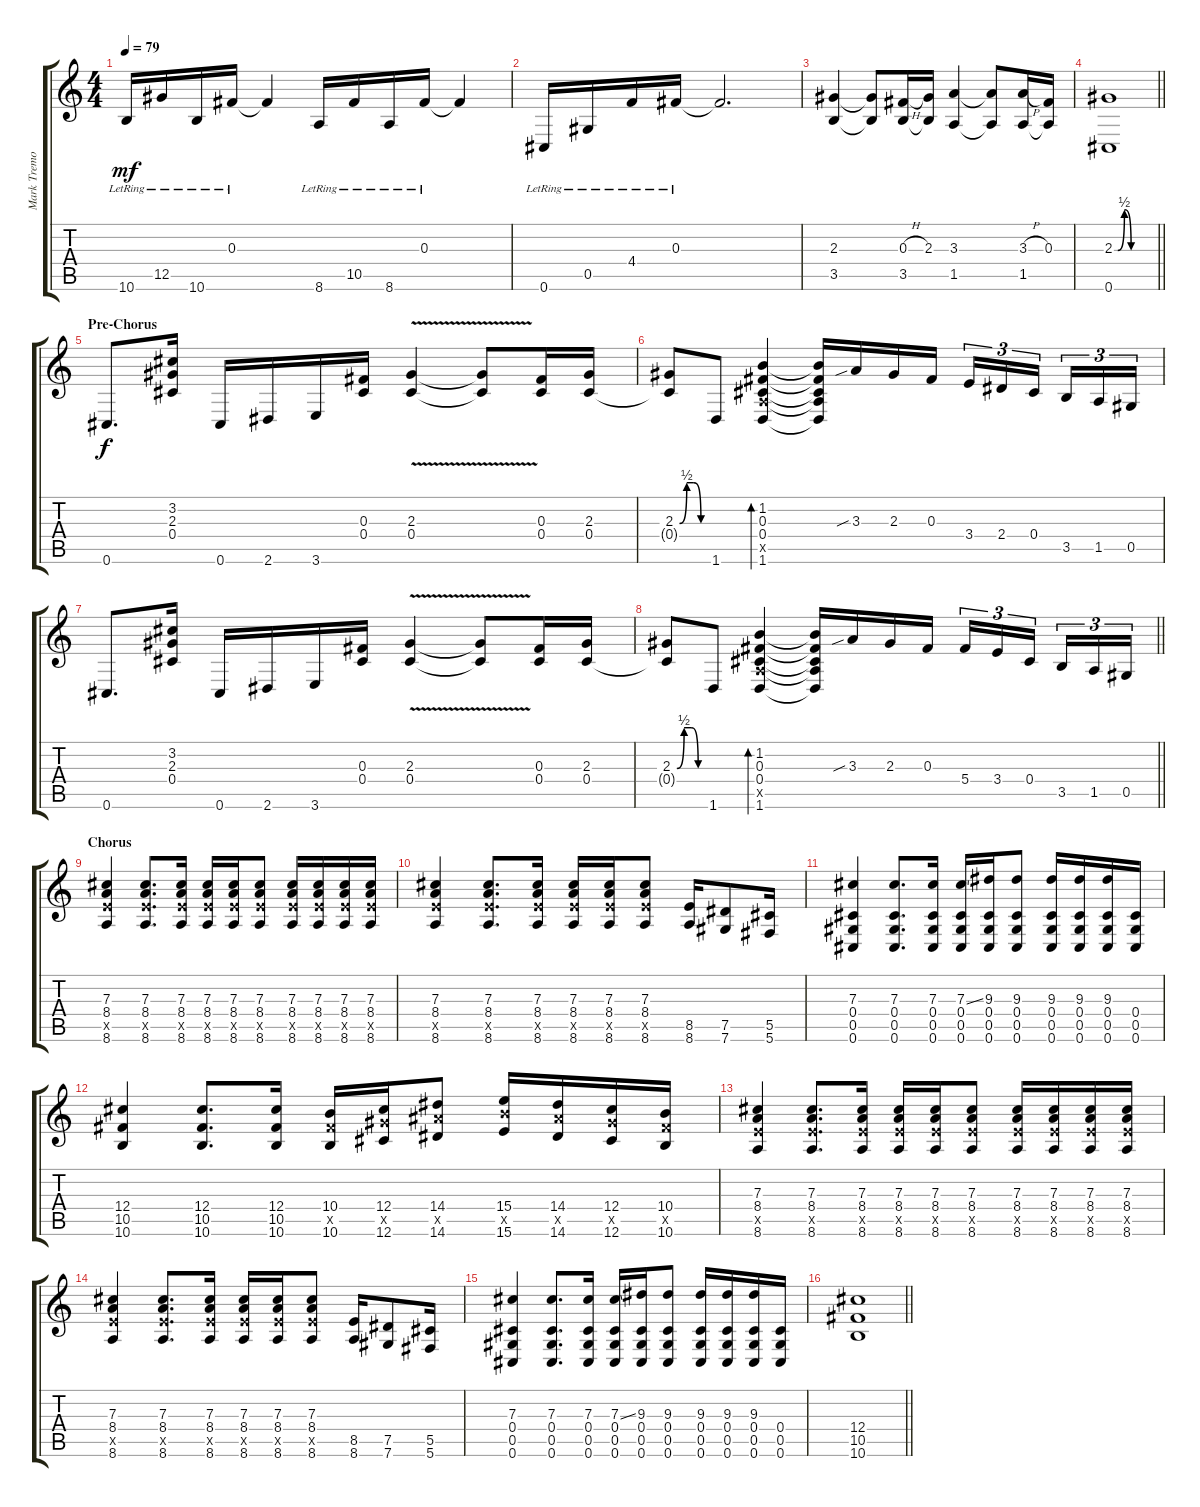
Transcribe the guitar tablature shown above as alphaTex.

\track ("Mark Tremonti" "Mark Tremo") {instrument electricguitarclean}
\staff {score tabs}
\tuning (Eb4 Bb3 Gb3 Db3 Ab2 Db2) {hide}
\ts (4 4)
\tempo 79
\clef g2
\ks c
10.6{lr}.16{dy mf} 12.5{lr}.16 10.6{lr}.16 0.3{lr}.16 0.3{t}.4 8.6{lr}.16 10.5{lr}.16 8.6{lr}.16 0.3{lr}.16 0.3{t}.4 |
0.6{lr}.16 0.5{lr}.16 4.4{lr}.16 0.3{lr}.16 0.3{t}.2{d} |
(2.3 3.5).4 (2.3{t} 3.5{t}).8 (0.3{h} 3.5).16 (2.3 3.5{t}).16 (3.3 1.5).4 (3.3{t} 1.5{t}).8 (3.3{h} 1.5).16 (0.3 1.5{t}).16 |
\barLineRight lightlight
(2.3{be (custom 0 0 5 0 15 2 25 0 60 0)} 0.6).1 |
\section ("" "Pre-Chorus")
0.6.8{d dy f instrument distortionguitar} (3.2 2.3 0.4).16 0.6.16 2.6.16 3.6.16 (0.3 0.4).16 (2.3{v} 0.4).4 (2.3{t} 0.4{t}).8 (0.3 0.4).16 (2.3 0.4).16 |
(2.3{be (custom 0 0 15 2 30 2 45 0 60 0)} 0.4{t}).8 1.6.8 (1.2 0.3 0.4 1.5{x} 1.6).4{bd 60} (1.2{t} 0.3{t} 0.4{t} 1.5{t} 1.6{t}).16 3.3{sib}.16 2.3.16 0.3.16 3.4.16{tu (3 2)} 2.4.16{tu (3 2)} 0.4.16{tu (3 2) beam splitsecondary} 3.5.16{tu (3 2)} 1.5.16{tu (3 2)} 0.5.16{tu (3 2)} |
0.6.8{d} (3.2 2.3 0.4).16 0.6.16 2.6.16 3.6.16 (0.3 0.4).16 (2.3{v} 0.4).4 (2.3{t} 0.4{t}).8 (0.3 0.4).16 (2.3 0.4).16 |
\barLineRight lightlight
(2.3{be (custom 0 0 15 2 30 2 45 0 60 0)} 0.4{t}).8 1.6.8 (1.2 0.3 0.4 1.5{x} 1.6).4{bd 60} (1.2{t} 0.3{t} 0.4{t} 1.5{t} 1.6{t}).16 3.3{sib}.16 2.3.16 0.3.16 5.4.16{tu (3 2)} 3.4.16{tu (3 2)} 0.4.16{tu (3 2) beam splitsecondary} 3.5.16{tu (3 2)} 1.5.16{tu (3 2)} 0.5.16{tu (3 2)} |
\section ("" "Chorus")
(7.3 8.4 8.5{x} 8.6).4 (7.3 8.4 8.5{x} 8.6).8{d} (7.3 8.4 8.5{x} 8.6).16 (7.3 8.4 8.5{x} 8.6).16 (7.3 8.4 8.5{x} 8.6).16 (7.3 8.4 8.5{x} 8.6).8 (7.3 8.4 8.5{x} 8.6).16 (7.3 8.4 8.5{x} 8.6).16 (7.3 8.4 8.5{x} 8.6).16 (7.3 8.4 8.5{x} 8.6).16 |
(7.3 8.4 8.5{x} 8.6).4 (7.3 8.4 8.5{x} 8.6).8{d} (7.3 8.4 8.5{x} 8.6).16 (7.3 8.4 8.5{x} 8.6).16 (7.3 8.4 8.5{x} 8.6).16 (7.3 8.4 8.5{x} 8.6).8 (8.5 8.6).16 (7.5 7.6).8 (5.5 5.6).16 |
(7.3 0.4 0.5 0.6).4 (7.3 0.4 0.5 0.6).8{d} (7.3 0.4 0.5 0.6).16 (7.3{ss} 0.4 0.5 0.6).16 (9.3 0.4 0.5 0.6).16 (9.3 0.4 0.5 0.6).8 (9.3 0.4 0.5 0.6).16 (9.3 0.4 0.5 0.6).16 (9.3 0.4 0.5 0.6).16 (0.4 0.5 0.6).16 |
(12.4 10.5 10.6).4 (12.4 10.5 10.6).8{d} (12.4 10.5 10.6).16 (10.4 10.5{x} 10.6).16 (12.4 12.5{x} 12.6).16 (14.4 14.5{x} 14.6).8 (15.4 15.5{x} 15.6).16 (14.4 14.5{x} 14.6).16 (12.4 12.5{x} 12.6).16 (10.4 10.5{x} 10.6).16 |
(7.3 8.4 8.5{x} 8.6).4 (7.3 8.4 8.5{x} 8.6).8{d} (7.3 8.4 8.5{x} 8.6).16 (7.3 8.4 8.5{x} 8.6).16 (7.3 8.4 8.5{x} 8.6).16 (7.3 8.4 8.5{x} 8.6).8 (7.3 8.4 8.5{x} 8.6).16 (7.3 8.4 8.5{x} 8.6).16 (7.3 8.4 8.5{x} 8.6).16 (7.3 8.4 8.5{x} 8.6).16 |
(7.3 8.4 8.5{x} 8.6).4 (7.3 8.4 8.5{x} 8.6).8{d} (7.3 8.4 8.5{x} 8.6).16 (7.3 8.4 8.5{x} 8.6).16 (7.3 8.4 8.5{x} 8.6).16 (7.3 8.4 8.5{x} 8.6).8 (8.5 8.6).16 (7.5 7.6).8 (5.5 5.6).16 |
(7.3 0.4 0.5 0.6).4 (7.3 0.4 0.5 0.6).8{d} (7.3 0.4 0.5 0.6).16 (7.3{ss} 0.4 0.5 0.6).16 (9.3 0.4 0.5 0.6).16 (9.3 0.4 0.5 0.6).8 (9.3 0.4 0.5 0.6).16 (9.3 0.4 0.5 0.6).16 (9.3 0.4 0.5 0.6).16 (0.4 0.5 0.6).16 |
\barLineRight lightlight
(12.4 10.5 10.6).1
